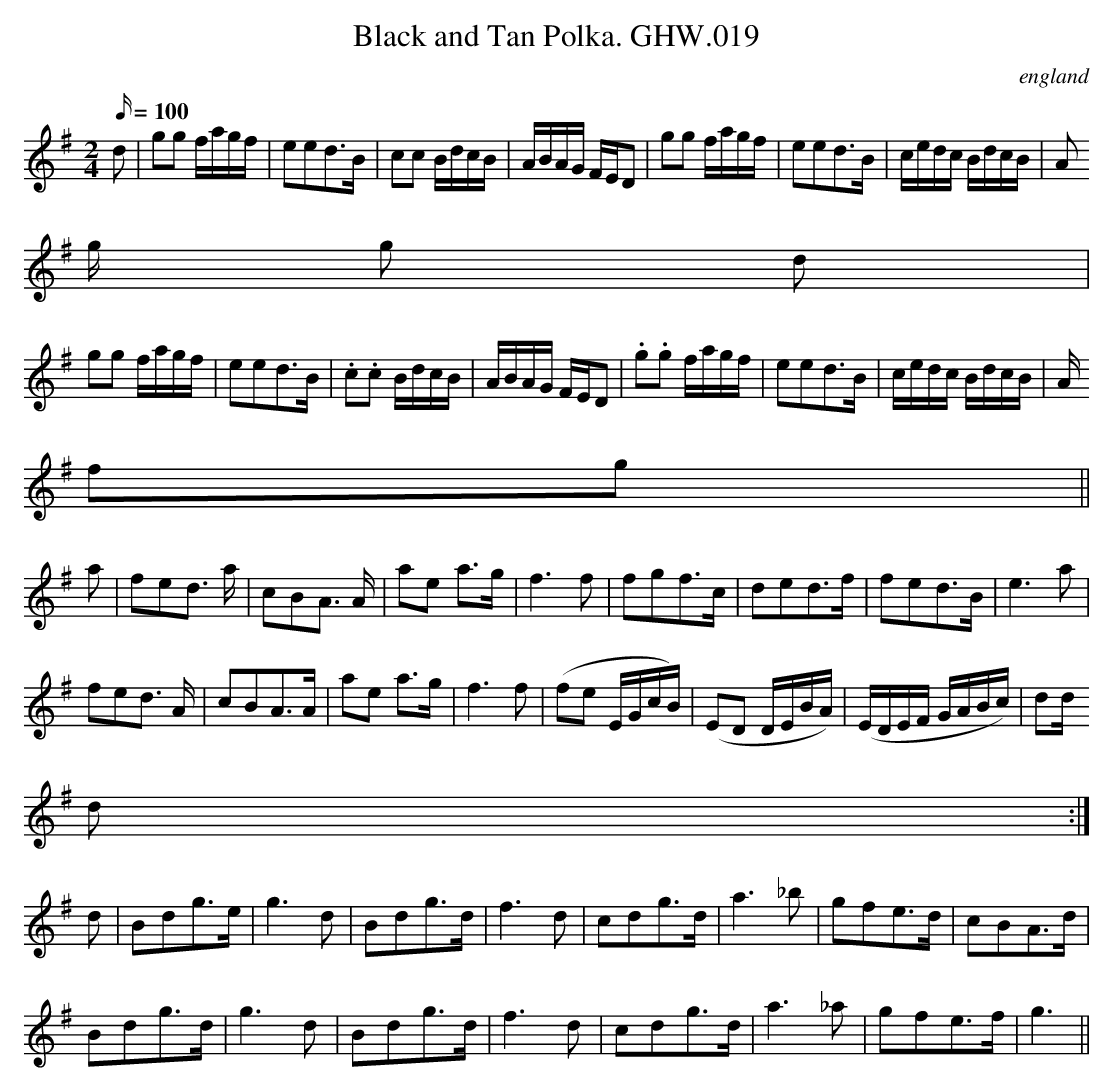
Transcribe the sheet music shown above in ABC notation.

X:1
T:Black and Tan Polka. GHW.019
O:england
M:2/4
L:1/16
Q:100
K:G
d2|g2g2 fagf|e2e2d3B|c2c2 BdcB|ABAG FED2|g2g2 fagf|e2e2d3B|cedc BdcB|A2
g
2g2 d2|
g2g2 fagf|e2e2d3B|.c2.c2 BdcB|ABAG FED2|.g2.g2 fagf|e2e2d3B|cedc BdcB|A
2
f2g2||
a2|f2e2d3 a|c2B2A3 A|a2e2 a3g|f6 f2|f2g2f3c|d2e2d3f|f2e2d3B|e6 a2|
f2e2d3 A|c2B2A3A|a2e2 a3g|f6 f2|(f2e2 EGcB)|(E2D2 DEBA)|(EDEF GABc)|d2d
2
d2:|
d2|B2d2g3e|g6 d2|B2d2g3d|f6 d2|c2d2g3d|a6 _b2|g2f2e3d|c2B2A3d|
B2d2g3d|g6 d2|B2d2g3d|f6 d2|c2d2g3d|a6 _a2|g2f2e3f|g6||
